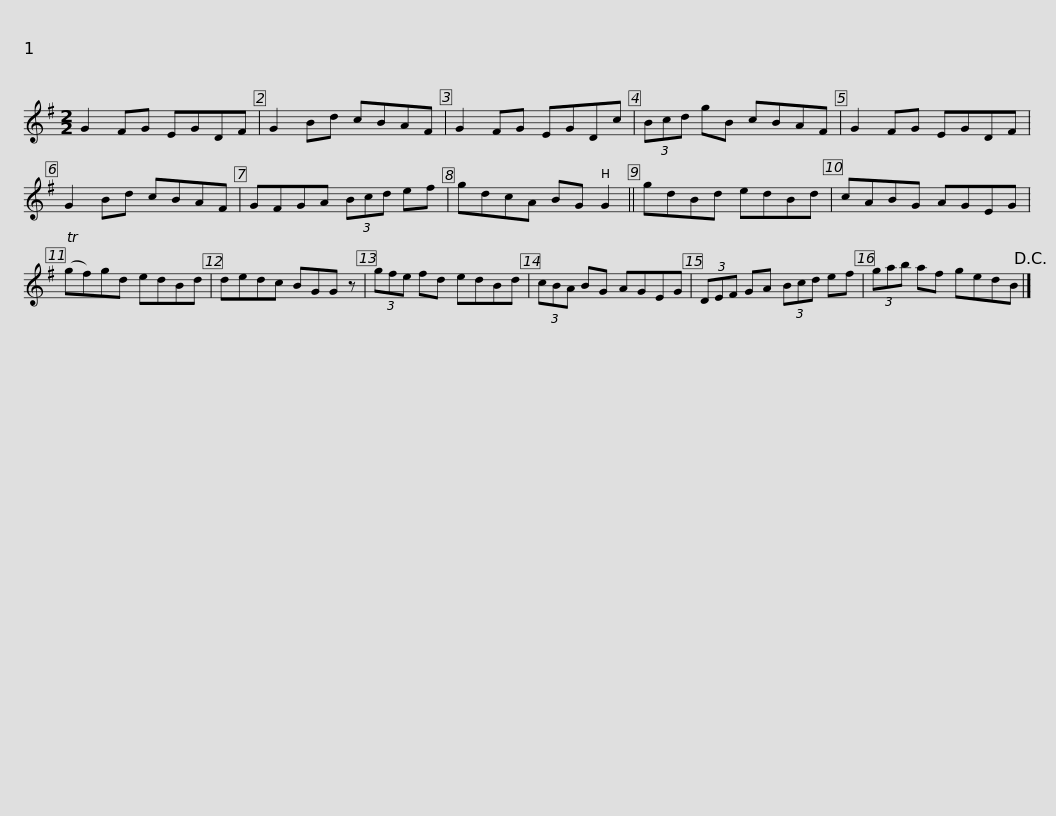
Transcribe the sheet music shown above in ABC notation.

X:1
L:1/8
M:2/2
I:linebreak $
K:G
V:1 treble
V:1
 G2 FG EGDF | G2 Bd cBAF | G2 FG EGDc | (3Bcd gB cBAF | G2 FG EGDF | %5
 G2 Bd cBAF |$ GFGA (3Bcd ef | gdcA BG G2 || gdBd edBd | cABG AGEG | %10
 (Tgf)gd edBd |$ dedc BGG z | (3gfe fd edBd | (3cBA BG AGEG | (3DEF GA (3Bcd ef | %15
 (3gab af gedB!D.C.! |] %16
